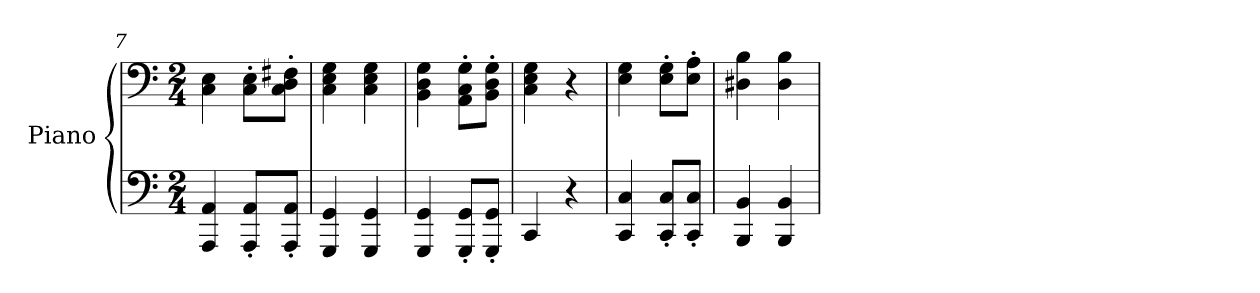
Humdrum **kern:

**kern	**kern
*part1	*part1
*staff2	*staff1
*I"Piano	*
*I'Pno	*
*clefF4	*clefF4
*k[]	*k[]
*M2/4	*M2/4
=7	=7
4AAA/ 4AA/	4C\ 4E\
8AAA/' 8AA/'L	8C\' 8E\'L
8AAA/' 8AA/'J	8C\' 8D\' 8F#X\'J
=8	=8
4GGG/ 4GG/	4C\ 4E\ 4G\
4GGG/ 4GG/	4C\ 4E\ 4G\
=9	=9
4GGG/ 4GG/	4BB\ 4D\ 4G\
8GGG/' 8GG/'L	8AA\' 8C\' 8G\'L
8GGG/' 8GG/'J	8BB\' 8D\' 8G\'J
=10	=10
4CC/	4C\ 4E\ 4G\
4r	4r
!!LO:LB:g=z
=11	=11
4CC/ 4C/	4E\ 4G\
8CC/' 8C/'L	8E\' 8G\'L
8CC/' 8C/'J	8E\' 8A\'J
=12	=12
4BBB/ 4BB/	4D#X\ 4B\
4BBB/ 4BB/	4D#\ 4B\
=	=
*-	*-
